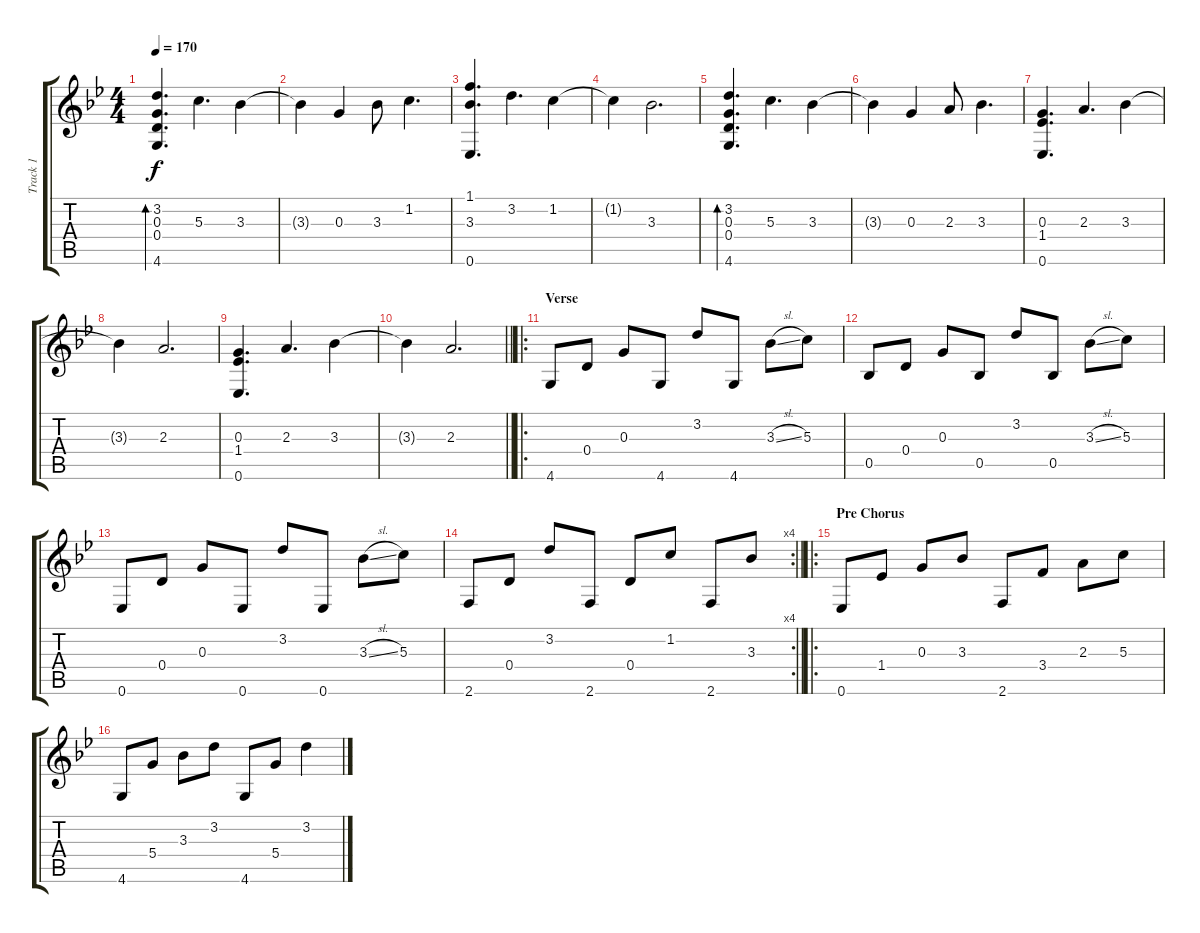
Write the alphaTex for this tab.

\track ("Track 1" "Track 1") {instrument acousticguitarsteel}
\staff {score tabs}
\tuning (E4 B3 G3 D3 Bb2 Eb2) {hide}
\ts (4 4)
\tempo 170
\clef g2
\ks bb
(3.2 0.3 0.4 4.6).4{d bd 120 dy f} 5.3.4{d} 3.3.4 |
3.3{t}.4 0.3.4 3.3.8 1.2.4{d} |
(1.1 3.3 0.6).4{d} 3.2.4{d} 1.2.4 |
1.2{t}.4 3.3.2{d} |
(3.2 0.3 0.4 4.6).4{d bd 120} 5.3.4{d} 3.3.4 |
3.3{t}.4 0.3.4 2.3.8 3.3.4{d} |
(0.3 1.4 0.6).4{d} 2.3.4{d} 3.3.4 |
3.3{t}.4 2.3.2{d} |
(0.3 1.4 0.6).4{d} 2.3.4{d} 3.3.4 |
\barLineRight lightlight
3.3{t}.4 2.3.2{d} |
\ro
\section ("" "Verse")
4.6.8 0.4.8 0.3.8 4.6.8 3.2.8 4.6.8 3.3{sl}.8 5.3.8 |
0.5.8 0.4.8 0.3.8 0.5.8 3.2.8 0.5.8 3.3{sl}.8 5.3.8 |
0.6.8 0.4.8 0.3.8 0.6.8 3.2.8 0.6.8 3.3{sl}.8 5.3.8 |
\rc 4
\barLineRight lightlight
2.6.8 0.4.8 3.2.8 2.6.8 0.4.8 1.2.8 2.6.8 3.3.8 |
\ro
\section ("" "Pre Chorus")
0.6.8 1.4.8 0.3.8 3.3.8 2.6.8 3.4.8 2.3.8 5.3.8 |
4.6.8 5.4.8 3.3.8 3.2.8 4.6.8 5.4.8 3.2.4
